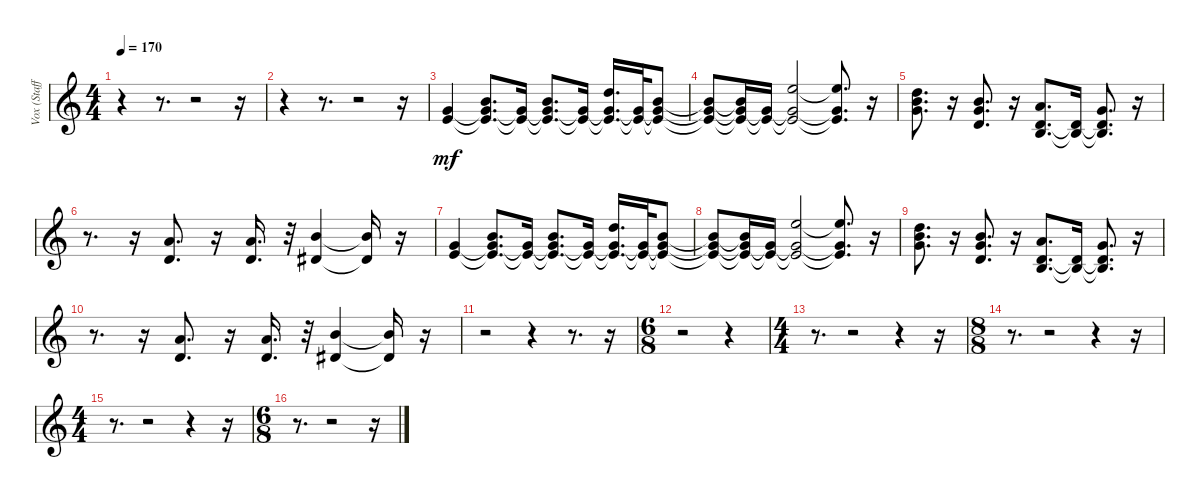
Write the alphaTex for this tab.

\track ("Vox (Staff 1)" "Vox (Staff") {instrument celesta}
\staff {score}
\tuning (E4 B3 G3 D3 A2 E2 B1) {hide}
\ts (4 4)
\tempo 170
\clef g2
\ks c
r.4{dy mf} r.8{d} r.2 r.16 |
r.4 r.8{d} r.2 r.16 |
(0.1 8.2).4 (0.1{t} 8.2{t} 16.3).8{d} (0.1{t} 8.2{t}).16 (0.1{t} 8.2{t} 16.3).8{d} (0.1{t} 8.2{t}).16 (0.1{t} 8.2{t} 19.3).16{d} (0.1{t} 8.2{t}).32 (0.1{t} 8.2{t} 16.3).8 |
(0.1{t} 8.2{t} 16.3{t}).8 (0.1{t} 8.2{t} 16.3{t}).16 (0.1{t} 8.2{t}).16 (0.1{t} 8.2{t} 21.3).2 (0.1{t} 8.2{t} 21.3{t}).8{d} r.16 |
(3.1 12.2 19.3).8{d} r.16 (3.1 3.2 16.3).8{d} r.16 (5.1 0.2 7.3).8{d} (0.2{t} 7.3{t}).16 (3.1 0.2{t} 7.3{t}).8{d} r.16 |
r.8{d} r.16 (5.1 3.2).8{d} r.16 (5.1 3.2).16{d} r.32 (7.1 4.2).4 (7.1{t} 4.2{t}).16 r.16 |
(0.1 8.2).4 (0.1{t} 8.2{t} 16.3).8{d} (0.1{t} 8.2{t}).16 (0.1{t} 8.2{t} 16.3).8{d} (0.1{t} 8.2{t}).16 (0.1{t} 8.2{t} 19.3).16{d} (0.1{t} 8.2{t}).32 (0.1{t} 8.2{t} 16.3).8 |
(0.1{t} 8.2{t} 16.3{t}).8 (0.1{t} 8.2{t} 16.3{t}).16 (0.1{t} 8.2{t}).16 (0.1{t} 8.2{t} 21.3).2 (0.1{t} 8.2{t} 21.3{t}).8{d} r.16 |
(3.1 12.2 19.3).8{d} r.16 (3.1 3.2 16.3).8{d} r.16 (5.1 0.2 7.3).8{d} (0.2{t} 7.3{t}).16 (3.1 0.2{t} 7.3{t}).8{d} r.16 |
r.8{d} r.16 (5.1 3.2).8{d} r.16 (5.1 3.2).16{d} r.32 (7.1 4.2).4 (7.1{t} 4.2{t}).16 r.16 |
r.2 r.4 r.8{d} r.16 |
\ts (6 8)
r.2 r.4 |
\ts (4 4)
r.8{d} r.2 r.4 r.16 |
\ts (8 8)
r.8{d} r.2 r.4 r.16 |
\ts (4 4)
r.8{d} r.2 r.4 r.16 |
\ts (6 8)
r.8{d} r.2 r.16
